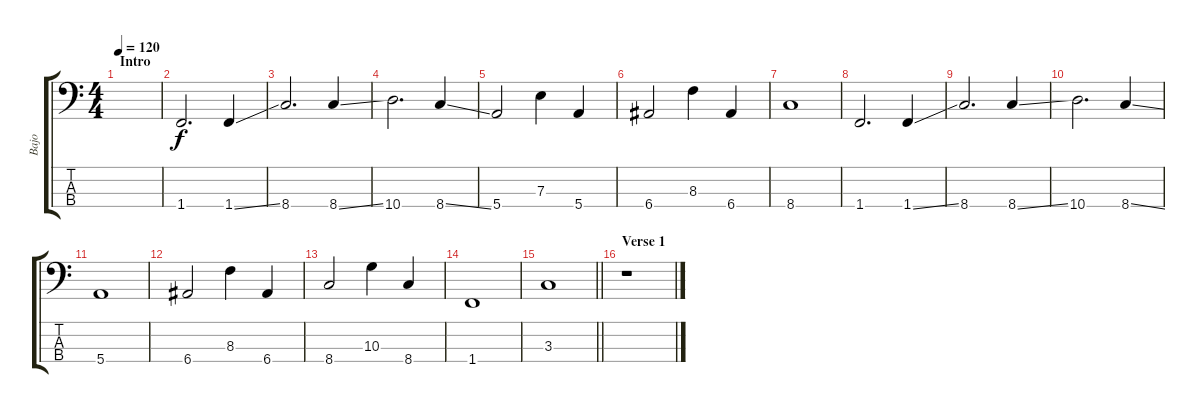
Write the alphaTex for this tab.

\track ("Bajo" "Bajo") {instrument electricbassfinger}
\staff {score tabs}
\tuning (G2 D2 A1 E1) {hide}
\ts (4 4)
\section ("" "Intro")
\tempo 120
\clef f4
\ks c
|
1.4.2{d} 1.4{ss}.4 |
8.4.2{d} 8.4{ss}.4 |
10.4.2{d} 8.4{ss}.4 |
5.4.2 7.3.4 5.4.4 |
6.4.2 8.3.4 6.4.4 |
8.4.1 |
1.4.2{d} 1.4{ss}.4 |
8.4.2{d} 8.4{ss}.4 |
10.4.2{d} 8.4{ss}.4 |
5.4.1 |
6.4.2 8.3.4 6.4.4 |
8.4.2 10.3.4 8.4.4 |
1.4.1 |
\barLineRight lightlight
3.3.1 |
\section ("" "Verse 1")
r.1
